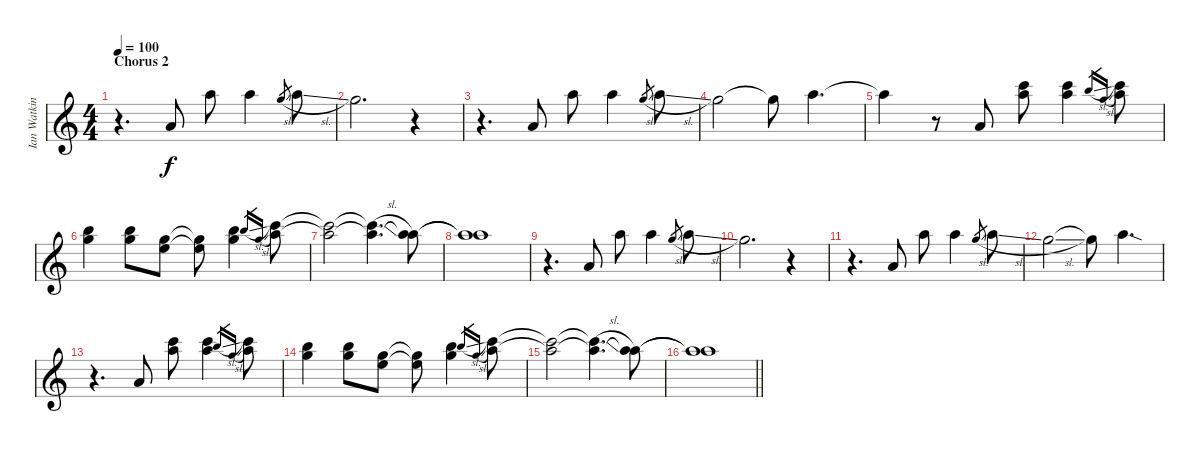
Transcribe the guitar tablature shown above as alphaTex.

\track ("Ian Watkins | Vocals" "Ian Watkin") {instrument electricguitarjazz}
\staff {score}
\tuning (E4 B3 G3 D3 A2 E2) {hide}
\ts (4 4)
\section ("" "Chorus 2")
\tempo 100
\clef g2
\ks c
r.4{d dy f} 7.4.8 10.2.8 10.2.4 8.2{sl}.8{gr} 10.2{sl}.8 |
8.2.2{d} r.4 |
r.4{d} 7.4.8 10.2.8 10.2.4 8.2{sl}.8{gr} 10.2{sl}.8 |
8.2.2 8.2{t}.8 10.2.4{d} |
10.2{t}.4 r.8 7.4.8 (8.1 10.2).8 (8.1 10.2).4 7.1{sl}.16{gr} 8.2{sl}.16{gr} (8.1 10.2).8 |
(7.1 8.2).4 (7.1 8.2).8 (8.2 9.3).8 (8.2{t} 9.3{t}).8 (7.1 8.2).4 7.1{sl}.16{gr} 8.2{sl}.16{gr} (8.1 10.2).8 |
(8.1{t} 10.2{t}).2 (8.1{sl t} 10.2{t}).4{d} (5.1 10.2{t}).8 |
(5.1{t} 10.2{t}).1 |
r.4{d} 7.4.8 10.2.8 10.2.4 8.2{sl}.8{gr} 10.2{sl}.8 |
8.2.2{d} r.4 |
r.4{d} 7.4.8 10.2.8 10.2.4 8.2{sl}.8{gr} 10.2{sl}.8 |
8.2{sl}.2 8.2{t}.8 10.2{sod}.4{d} |
r.4{d} 7.4.8 (8.1 10.2).8 (8.1 10.2).4 7.1{sl}.16{gr} 8.2{sl}.16{gr} (8.1 10.2).8 |
(7.1 8.2).4 (7.1 8.2).8 (8.2 9.3).8 (8.2{t} 9.3{t}).8 (7.1 8.2).4 7.1{sl}.16{gr} 8.2{sl}.16{gr} (8.1 10.2).8 |
(8.1{t} 10.2{t}).2 (8.1{sl t} 10.2{t}).4{d} (5.1 10.2{t}).8 |
\barLineRight lightlight
(5.1{t} 10.2{t}).1
